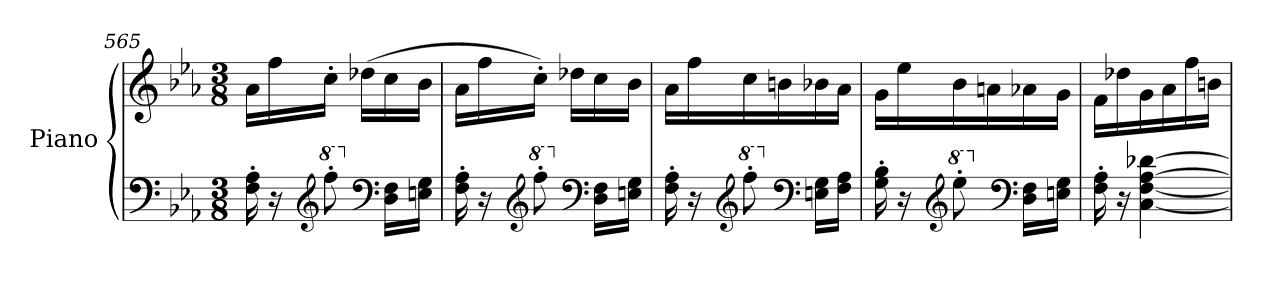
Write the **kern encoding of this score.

**kern	**kern
*part1	*part1
*staff2	*staff1
*I"Piano	*
*I'Pno.	*
*clefF4	*clefG2
*k[b-e-a-]	*k[b-e-a-]
*M3/8	*M3/8
=565	=565
16F\' 16A-\'	16a-\LL
16r	16ff\
*clefG2	*
*8va	*
8fff'\	16cc'\JJ
.	(>16dd-X\LL
*clefF4	*
*X8va	*
16D\ 16F\LL	16cc\
16En\ 16G\JJ	16b-\JJ
=566	=566
16F\' 16A-\'	16a-\LL
16r	16ff\
*clefG2	*
*8va	*
8fff'\	16cc'\JJ)
.	16dd-X\LL
*clefF4	*
*X8va	*
16D\ 16F\LL	16cc\
16En\ 16G\JJ	16b-\JJ
!!LO:LB:g=z
=567	=567
16F\' 16A-\'	16a-\LL
16r	16ff\
*clefG2	*
*8va	*
8fff'\	16cc\
.	16bn\
*clefF4	*
*X8va	*
16En\ 16G\LL	16b-X\
16F\ 16A-\JJ	16a-\JJ
=568	=568
16G\' 16B-\'	16g\LL
16r	16ee-\
*clefG2	*
*8va	*
8eee-'\	16b-\
.	16an\
*clefF4	*
*X8va	*
16D\ 16F\LL	16a-X\
16En\ 16G\JJ	16g\JJ
=569	=569
16F\' 16A-\'	16f\LL
16r	16dd-X\
[4C\ [4F\ [4A-\ [4d-X\	16g\
.	16a-\
.	16ff\
.	16bn\JJ
=	=
*-	*-
